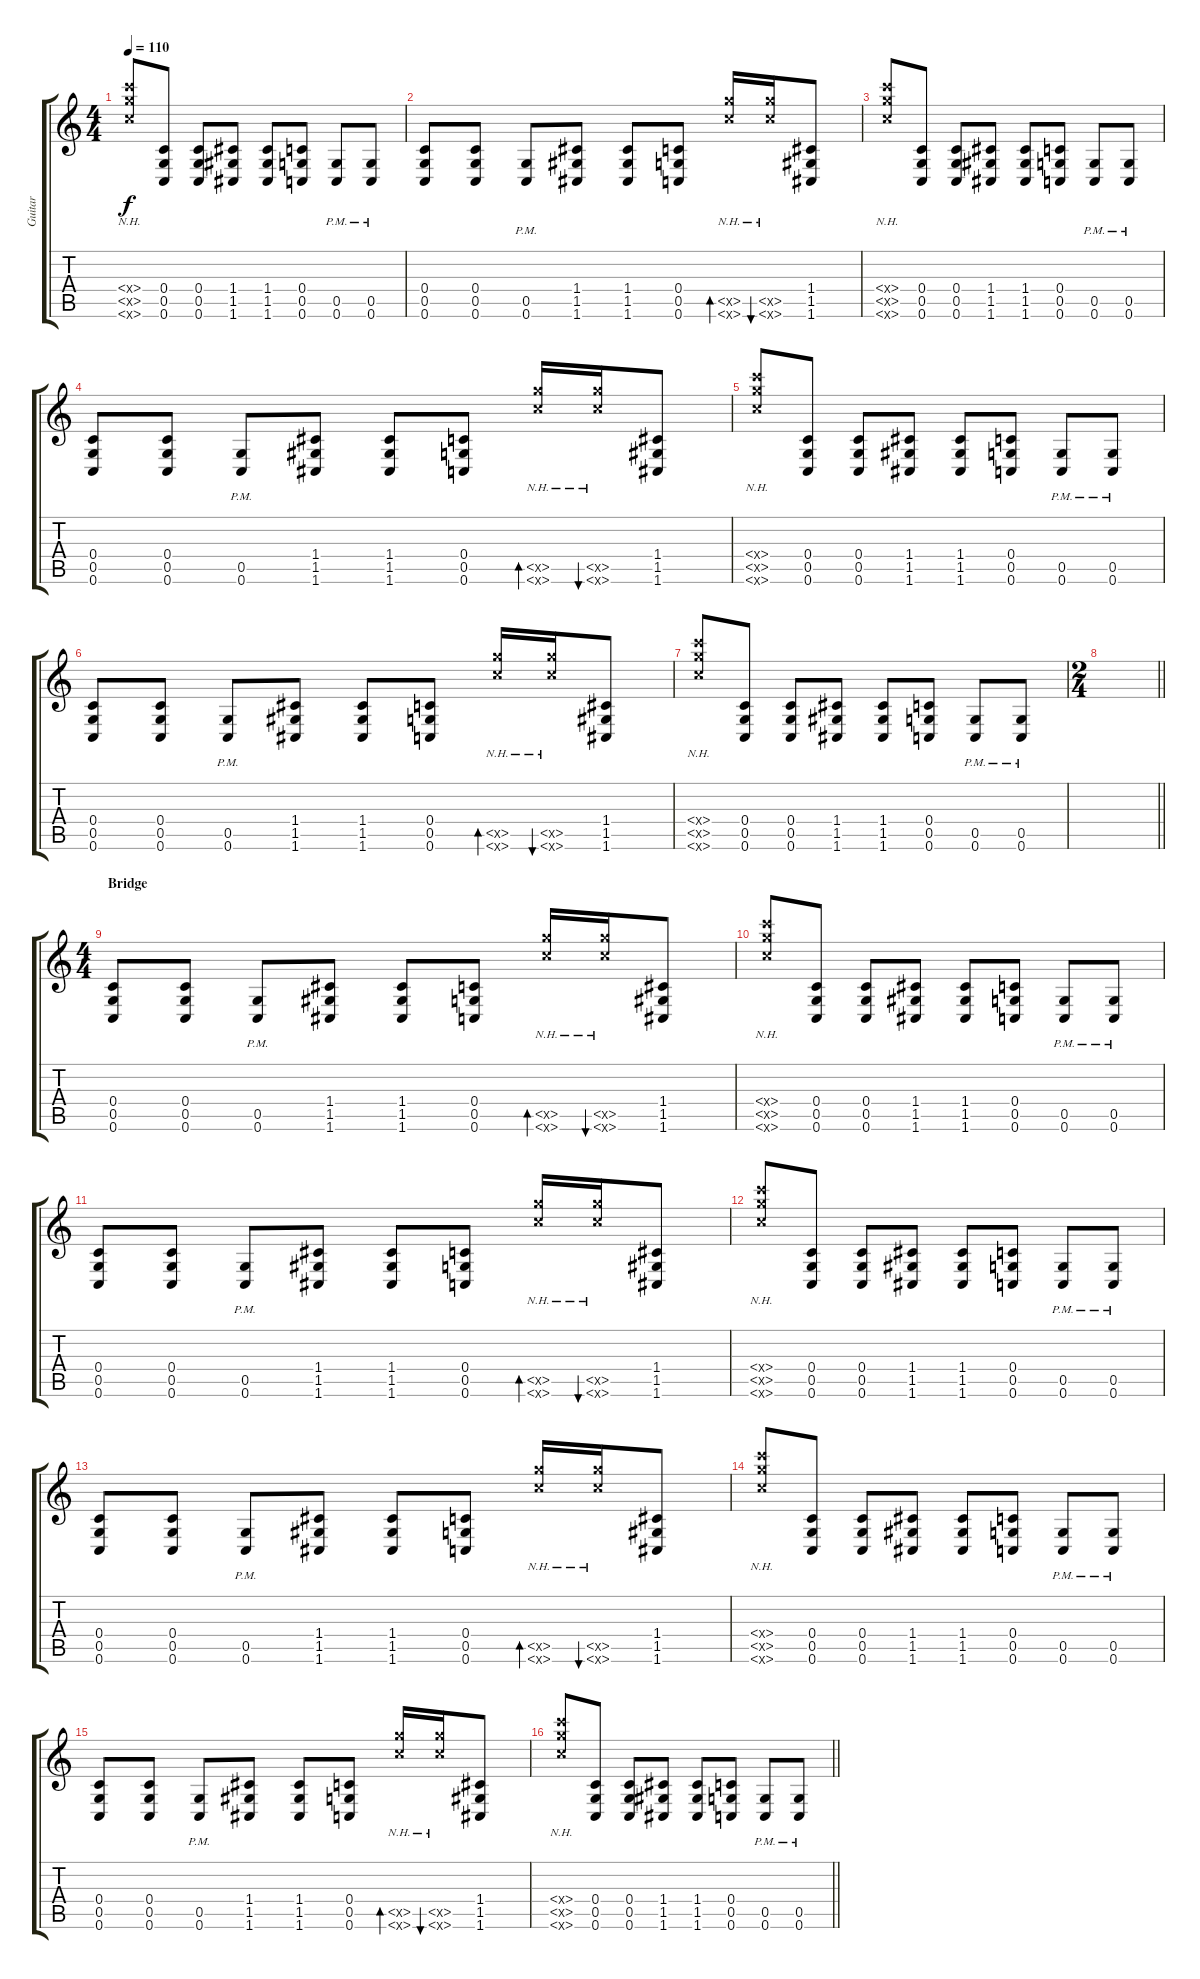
\track ("Guitar" "Guitar") {instrument distortionguitar}
\staff {score tabs}
\tuning (D4 A3 F3 C3 G2 C2) {hide}
\ts (4 4)
\tempo 110
\clef g2
\ks c
(5.4{nh x} 5.5{nh x} 5.6{nh x}).8{dy f} (0.4 0.5 0.6).8 (0.4 0.5 0.6).8 (1.4 1.5 1.6).8 (1.4 1.5 1.6).8 (0.4 0.5 0.6).8 (0.5{pm} 0.6{pm}).8 (0.5{pm} 0.6{pm}).8 |
(0.4 0.5 0.6).8 (0.4 0.5 0.6).8 (0.5{pm} 0.6{pm}).8 (1.4 1.5 1.6).8 (1.4 1.5 1.6).8 (0.4 0.5 0.6).8 (5.5{nh x} 5.6{nh x}).16{bd 30} (5.5{nh x} 5.6{nh x}).16{bu 30} (1.4 1.5 1.6).8 |
(5.4{nh x} 5.5{nh x} 5.6{nh x}).8 (0.4 0.5 0.6).8 (0.4 0.5 0.6).8 (1.4 1.5 1.6).8 (1.4 1.5 1.6).8 (0.4 0.5 0.6).8 (0.5{pm} 0.6{pm}).8 (0.5{pm} 0.6{pm}).8 |
(0.4 0.5 0.6).8 (0.4 0.5 0.6).8 (0.5{pm} 0.6{pm}).8 (1.4 1.5 1.6).8 (1.4 1.5 1.6).8 (0.4 0.5 0.6).8 (5.5{nh x} 5.6{nh x}).16{bd 30} (5.5{nh x} 5.6{nh x}).16{bu 30} (1.4 1.5 1.6).8 |
(5.4{nh x} 5.5{nh x} 5.6{nh x}).8 (0.4 0.5 0.6).8 (0.4 0.5 0.6).8 (1.4 1.5 1.6).8 (1.4 1.5 1.6).8 (0.4 0.5 0.6).8 (0.5{pm} 0.6{pm}).8 (0.5{pm} 0.6{pm}).8 |
(0.4 0.5 0.6).8 (0.4 0.5 0.6).8 (0.5{pm} 0.6{pm}).8 (1.4 1.5 1.6).8 (1.4 1.5 1.6).8 (0.4 0.5 0.6).8 (5.5{nh x} 5.6{nh x}).16{bd 30} (5.5{nh x} 5.6{nh x}).16{bu 30} (1.4 1.5 1.6).8 |
(5.4{nh x} 5.5{nh x} 5.6{nh x}).8 (0.4 0.5 0.6).8 (0.4 0.5 0.6).8 (1.4 1.5 1.6).8 (1.4 1.5 1.6).8 (0.4 0.5 0.6).8 (0.5{pm} 0.6{pm}).8 (0.5{pm} 0.6{pm}).8 |
\ts (2 4)
\barLineRight lightlight
|
\ts (4 4)
\section ("" "Bridge")
(0.4 0.5 0.6).8 (0.4 0.5 0.6).8 (0.5{pm} 0.6{pm}).8 (1.4 1.5 1.6).8 (1.4 1.5 1.6).8 (0.4 0.5 0.6).8 (5.5{nh x} 5.6{nh x}).16{bd 30} (5.5{nh x} 5.6{nh x}).16{bu 30} (1.4 1.5 1.6).8 |
(5.4{nh x} 5.5{nh x} 5.6{nh x}).8 (0.4 0.5 0.6).8 (0.4 0.5 0.6).8 (1.4 1.5 1.6).8 (1.4 1.5 1.6).8 (0.4 0.5 0.6).8 (0.5{pm} 0.6{pm}).8 (0.5{pm} 0.6{pm}).8 |
(0.4 0.5 0.6).8 (0.4 0.5 0.6).8 (0.5{pm} 0.6{pm}).8 (1.4 1.5 1.6).8 (1.4 1.5 1.6).8 (0.4 0.5 0.6).8 (5.5{nh x} 5.6{nh x}).16{bd 30} (5.5{nh x} 5.6{nh x}).16{bu 30} (1.4 1.5 1.6).8 |
(5.4{nh x} 5.5{nh x} 5.6{nh x}).8 (0.4 0.5 0.6).8 (0.4 0.5 0.6).8 (1.4 1.5 1.6).8 (1.4 1.5 1.6).8 (0.4 0.5 0.6).8 (0.5{pm} 0.6{pm}).8 (0.5{pm} 0.6{pm}).8 |
(0.4 0.5 0.6).8 (0.4 0.5 0.6).8 (0.5{pm} 0.6{pm}).8 (1.4 1.5 1.6).8 (1.4 1.5 1.6).8 (0.4 0.5 0.6).8 (5.5{nh x} 5.6{nh x}).16{bd 30} (5.5{nh x} 5.6{nh x}).16{bu 30} (1.4 1.5 1.6).8 |
(5.4{nh x} 5.5{nh x} 5.6{nh x}).8 (0.4 0.5 0.6).8 (0.4 0.5 0.6).8 (1.4 1.5 1.6).8 (1.4 1.5 1.6).8 (0.4 0.5 0.6).8 (0.5{pm} 0.6{pm}).8 (0.5{pm} 0.6{pm}).8 |
(0.4 0.5 0.6).8 (0.4 0.5 0.6).8 (0.5{pm} 0.6{pm}).8 (1.4 1.5 1.6).8 (1.4 1.5 1.6).8 (0.4 0.5 0.6).8 (5.5{nh x} 5.6{nh x}).16{bd 30} (5.5{nh x} 5.6{nh x}).16{bu 30} (1.4 1.5 1.6).8 |
\barLineRight lightlight
(5.4{nh x} 5.5{nh x} 5.6{nh x}).8 (0.4 0.5 0.6).8 (0.4 0.5 0.6).8 (1.4 1.5 1.6).8 (1.4 1.5 1.6).8 (0.4 0.5 0.6).8 (0.5{pm} 0.6{pm}).8 (0.5{pm} 0.6{pm}).8
